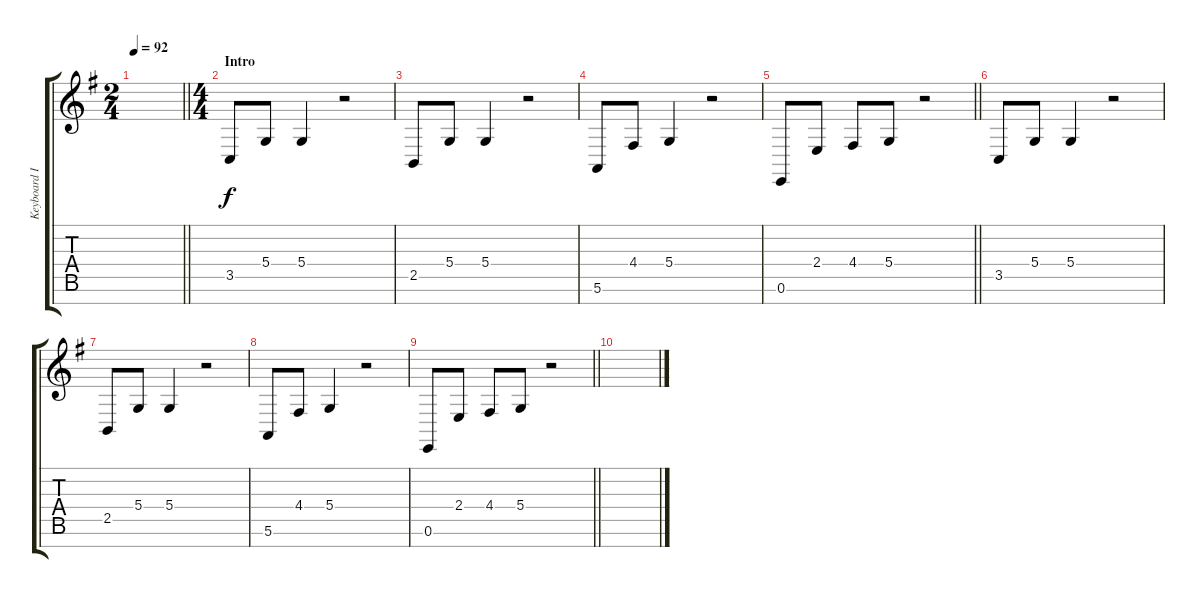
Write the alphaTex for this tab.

\track ("Keyboard III" "Keyboard I") {instrument stringensemble1}
\staff {score tabs}
\tuning (E4 B3 G3 D3 A2 E2 B1) {hide}
\ts (2 4)
\tempo 92
\clef g2
\barLineRight lightlight
\ks g
|
\ts (4 4)
\section ("" "Intro")
3.5.8 5.4.8 5.4.4 r.2 |
2.5.8 5.4.8 5.4.4 r.2 |
5.6.8 4.4.8 5.4.4 r.2 |
\barLineRight lightlight
0.6.8 2.4.8 4.4.8 5.4.8 r.2 |
\section ("" "")
3.5.8 5.4.8 5.4.4 r.2 |
2.5.8 5.4.8 5.4.4 r.2 |
5.6.8 4.4.8 5.4.4 r.2 |
\barLineRight lightlight
0.6.8 2.4.8 4.4.8 5.4.8 r.2 |
\section ("" "")
